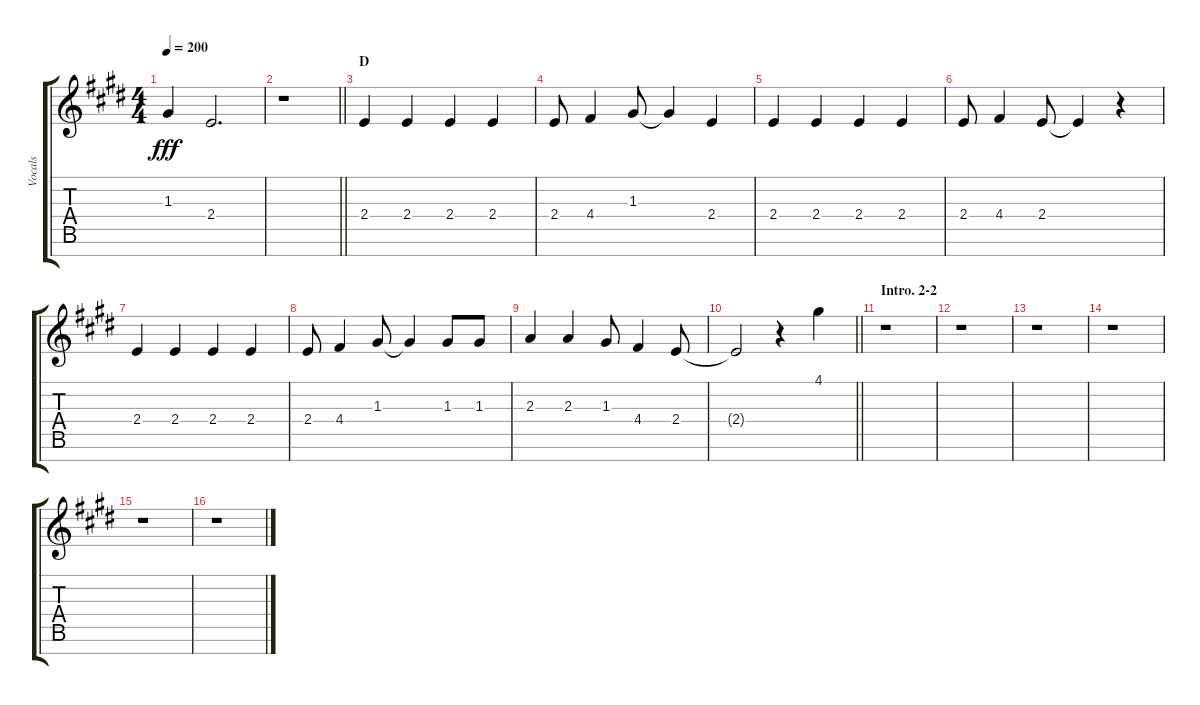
\track ("Vocals" "Vocals") {instrument voiceoohs}
\staff {score tabs}
\tuning (E5 B4 G4 D4 A3 E3 B2) {hide}
\ts (4 4)
\tempo 200
\clef g2
\ks e
1.3.4{dy fff} 2.4.2{d} |
\barLineRight lightlight
r.1 |
\section ("" "D")
2.4.4 2.4.4 2.4.4 2.4.4 |
2.4.8 4.4.4 1.3.8 1.3{t}.4 2.4.4 |
2.4.4 2.4.4 2.4.4 2.4.4 |
2.4.8 4.4.4 2.4.8 2.4{t}.4 r.4 |
2.4.4 2.4.4 2.4.4 2.4.4 |
2.4.8 4.4.4 1.3.8 1.3{t}.4 1.3.8 1.3.8 |
2.3.4 2.3.4 1.3.8 4.4.4 2.4.8 |
\barLineRight lightlight
2.4{t}.2 r.4 4.1.4 |
\section ("" "Intro. 2-2")
r.1 |
r.1 |
r.1 |
r.1 |
r.1 |
r.1
